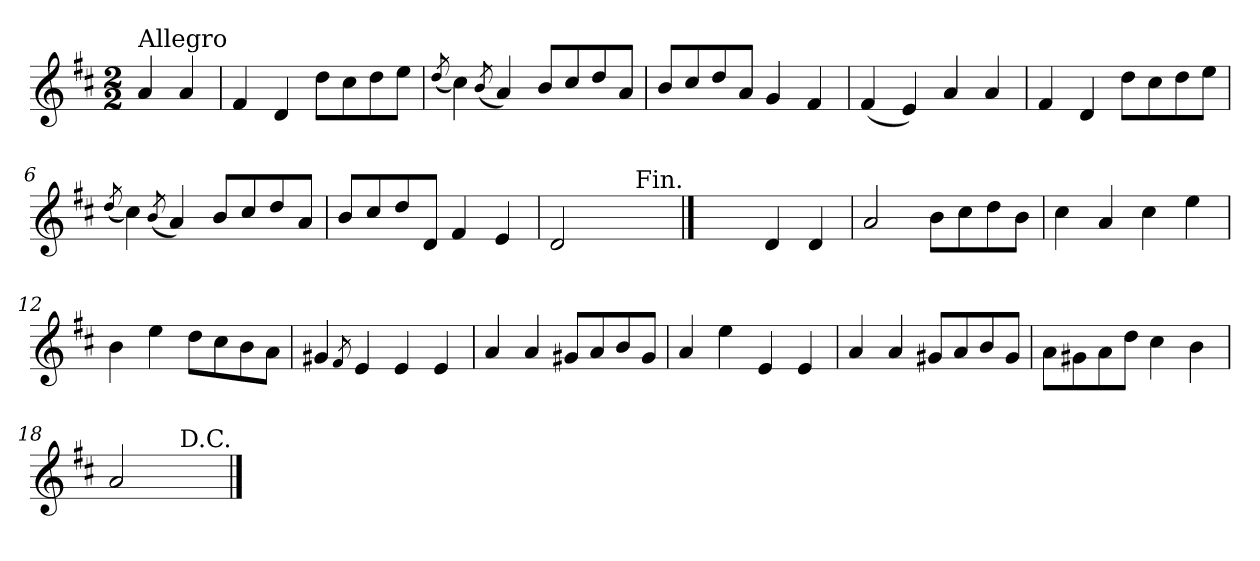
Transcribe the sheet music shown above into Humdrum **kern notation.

**kern
*part1
*staff1
*clefG2
*k[f#c#]
*D:
*M2/2
=
!LO:TX:a:t=Allegro
4a/
4a/
=1
4f#/
4d/
8dd\L
8cc#\
8dd\
8ee\J
=2
(<8qdd/
4cc#\)
(<8qb/
4a/)
8b/L
8cc#/
8dd/
8a/J
=3
8b/L
8cc#/
8dd/
8a/J
4g/
4f#/
=4
(<4f#/
4e/)
4a/
4a/
!!LO:LB:g=z
=5
4f#/
4d/
8dd\L
8cc#\
8dd\
8ee\J
=6
(<8qdd/
4cc#\)
(<8qb/
4a/)
8b/L
8cc#/
8dd/
8a/J
=7
8b/L
8cc#/
8dd/
8d/J
4f#/
4e/
=8
2d/
2ryy
!LO:TX:a:rj:t=Fin.
==9
2ryy
4d/
4d/
!!LO:LB:g=z
=10
2a/
8b\L
8cc#\
8dd\
8b\J
=11
4cc#\
4a/
4cc#\
4ee\
=12
4b\
4ee\
8dd\L
8cc#\
8b\
8a\J
=13
4g#X/
8qf#/
4e/
4e/
4e/
=14
4a/
4a/
8g#X/L
8a/
8b/
8g#/J
!!LO:LB:g=z
=15
4a/
4ee\
4e/
4e/
=16
4a/
4a/
8g#X/L
8a/
8b/
8g#/J
=17
8a\L
8g#X\
8a\
8dd\J
4cc#\
4b\
=18
2a/
2ryy
!LO:TX:a:rj:t=D.C.
==
*-
